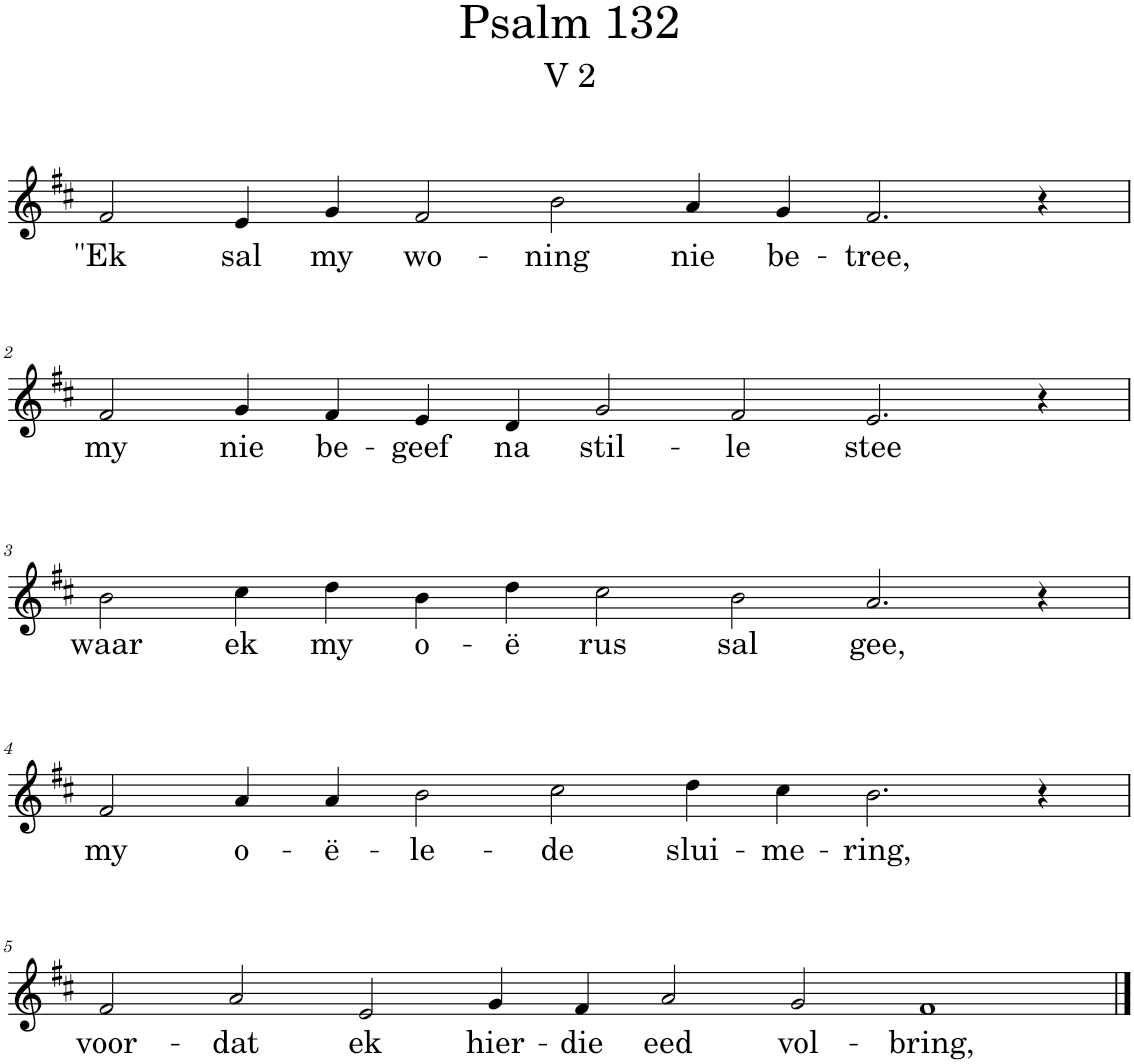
**kern	**text
*part1	*part1
*staff1	*staff1
*I"Pipe Organ	*
*I'Org.	*
*clefG2	*
*k[f#c#]	*
*M14/4	*
=1	=1
!	!LO:LY:b
2f#/	"Ek
!	!LO:LY:b
4e/	sal
!	!LO:LY:b
4g/	my
!	!LO:LY:b
2f#/	wo-
!	!LO:LY:b
2b\	-ning
!	!LO:LY:b
4a/	nie
!	!LO:LY:b
4g/	be-
!	!LO:LY:b
2.f#/	-tree,
4r	.
!!LO:LB:g=z
=2	=2
!	!LO:LY:b
2f#/	my
!	!LO:LY:b
4g/	nie
!	!LO:LY:b
4f#/	be-
!	!LO:LY:b
4e/	-geef
!	!LO:LY:b
4d/	na
!	!LO:LY:b
2g/	stil-
!	!LO:LY:b
2f#/	-le
!	!LO:LY:b
2.e/	stee
4r	.
!!LO:LB:g=z
=3	=3
!	!LO:LY:b
2b\	waar
!	!LO:LY:b
4cc#\	ek
!	!LO:LY:b
4dd\	my
!	!LO:LY:b
4b\	o-
!	!LO:LY:b
4dd\	-ë
!	!LO:LY:b
2cc#\	rus
!	!LO:LY:b
2b\	sal
!	!LO:LY:b
2.a/	gee,
4r	.
!!LO:LB:g=z
=4	=4
!	!LO:LY:b
2f#/	my
!	!LO:LY:b
4a/	o-
!	!LO:LY:b
4a/	-ë-
!	!LO:LY:b
2b\	-le-
!	!LO:LY:b
2cc#\	-de
!	!LO:LY:b
4dd\	slui-
!	!LO:LY:b
4cc#\	-me-
!	!LO:LY:b
2.b\	-ring,
4r	.
!!LO:LB:g=z
=5	=5
*M16/4	*
!	!LO:LY:b
2f#/	voor-
!	!LO:LY:b
2a/	-dat
!	!LO:LY:b
2e/	ek
!	!LO:LY:b
4g/	hier-
!	!LO:LY:b
4f#/	-die
!	!LO:LY:b
2a/	eed
!	!LO:LY:b
2g/	vol-
!	!LO:LY:b
1f#	-bring,
==	==
*-	*-
